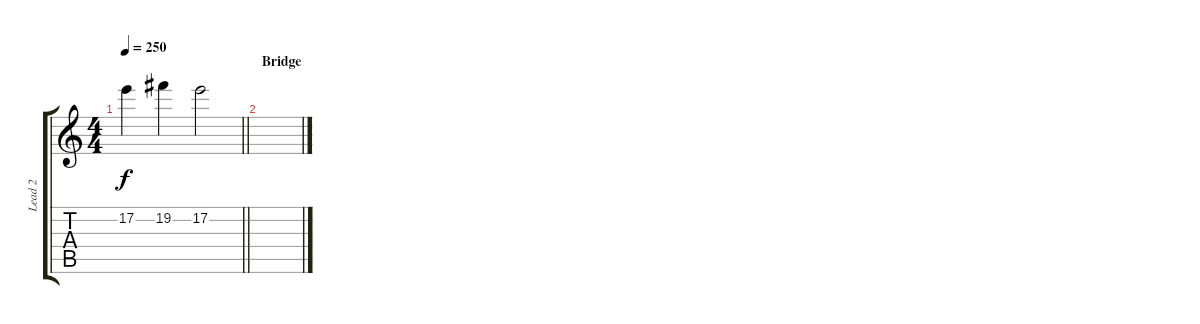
\track ("Lead 2" "Lead 2") {instrument overdrivenguitar}
\staff {score tabs}
\tuning (E4 B3 G3 D3 A2 E2) {hide}
\ts (4 4)
\tempo 250
\clef g2
\barLineRight lightlight
\ks c
17.2.4{dy f} 19.2.4 17.2.2 |
\section ("" "Bridge")
